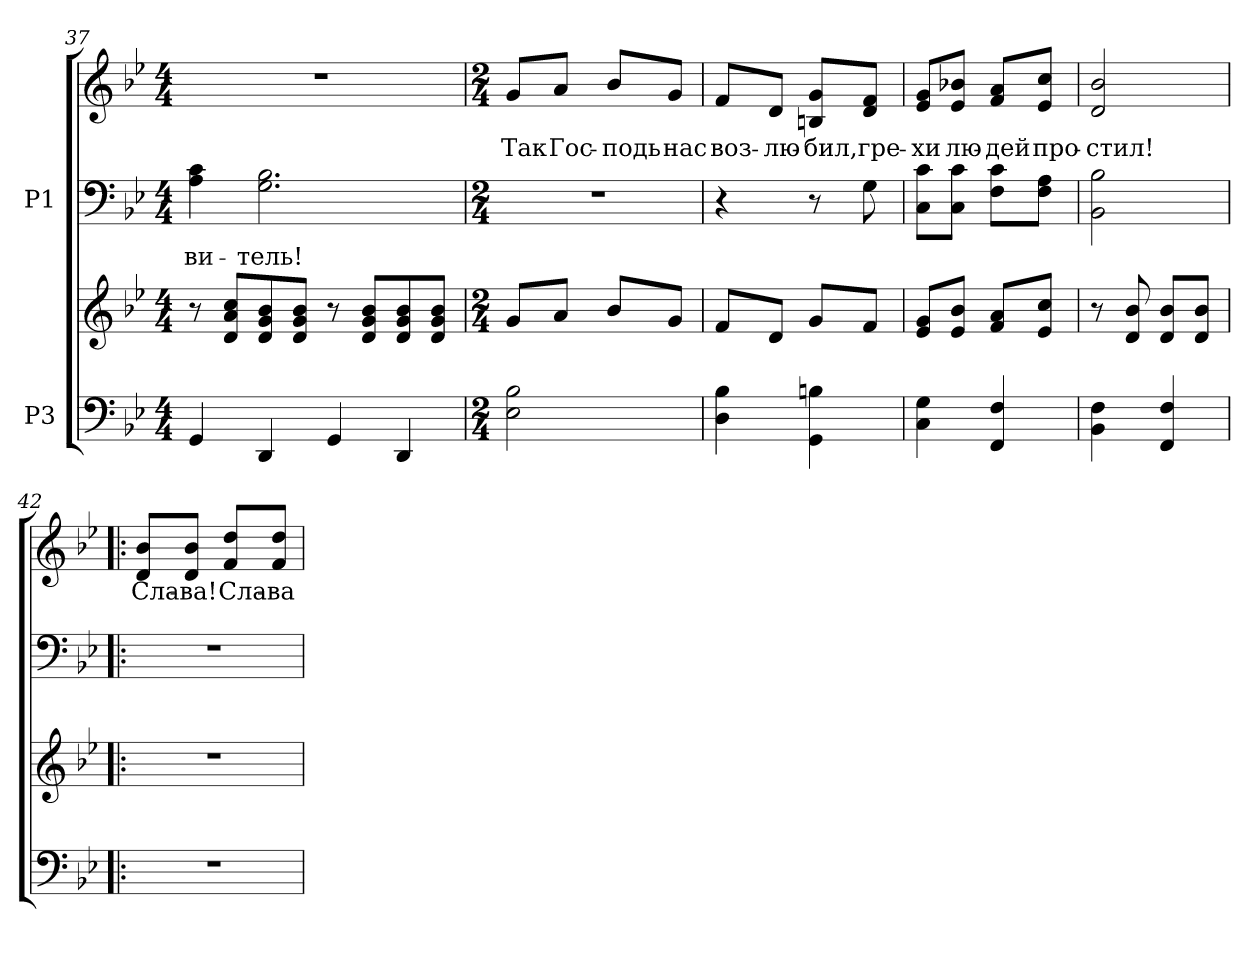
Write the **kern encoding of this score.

**kern	**kern	**kern	**text	**kern	**text
*part2	*part2	*part1	*part1	*part1	*part1
*staff4	*staff3	*staff2	*staff2	*staff1	*staff1
*I"P3	*	*I"P1	*	*	*
*clefF4	*clefG2	*clefF4	*	*clefG2	*
*k[b-e-]	*k[b-e-]	*k[b-e-]	*	*k[b-e-]	*
*B-:	*B-:	*B-:	*	*B-:	*
*M4/4	*M4/4	*M4/4	*	*M4/4	*
=37	=37	=37	=37	=37	=37
!	!	!	!LO:LY:a:color=#000000	!	!
4GGi/	8r	4Ai\ 4ci	-ви-	1r	.
.	8di/ 8ai 8cciL	.	.	.	.
!	!	!	!LO:LY:a:color=#000000	!	!
4DDi/	8di/ 8gi 8b-i	2.Gi\ 2.B-i	-тель!	.	.
.	8di/ 8gi 8b-iJ	.	.	.	.
4GGi/	8r	.	.	.	.
.	8di/ 8gi 8b-iL	.	.	.	.
4DDi/	8di/ 8gi 8b-i	.	.	.	.
.	8di/ 8gi 8b-iJ	.	.	.	.
=38	=38	=38	=38	=38	=38
*M2/4	*M2/4	*M2/4	*	*M2/4	*
!	!	!LO:N:vis=1	!	!	!
!	!	!	!	!	!LO:LY:b:color=#000000
2E-i\ 2B-i	8gi/L	2r	.	8gi/L	Так
!	!	!	!	!	!LO:LY:b:color=#000000
.	8ai/J	.	.	8ai/J	Гос-
!	!	!	!	!	!LO:LY:b:color=#000000
.	8b-i/L	.	.	8b-i/L	-подь
!	!	!	!	!	!LO:LY:b:color=#000000
.	8gi/J	.	.	8gi/J	нас
=39	=39	=39	=39	=39	=39
!	!	!	!	!	!LO:LY:b:color=#000000
4Di\ 4B-i	8fi/L	4r	.	8fi/L	воз-
!	!	!	!	!	!LO:LY:b:color=#000000
.	8di/J	.	.	8di/J	-лю-
!	!	!	!	!	!LO:LY:b:color=#000000
4GGi\ 4Bni	8gi/L	8r	.	8Bni/ 8giL	-бил,
!	!	!	!	!	!LO:LY:b:color=#000000
.	8fi/J	8Gi\	.	8di/ 8fiJ	гре-
!!LO:PB:g=z
=40	=40	=40	=40	=40	=40
!	!	!	!	!	!LO:LY:b:color=#000000
4Ci\ 4Gi	8e-i/ 8giL	8Ci\ 8ciL	.	8e-i/ 8giL	-хи
!	!	!	!	!	!LO:LY:b:color=#000000
.	8e-i/ 8b-iJ	8Ci\ 8ciJ	.	8e-i/ 8b-XiJ	лю-
!	!	!	!	!	!LO:LY:b:color=#000000
4FFi/ 4Fi	8fi/ 8aiL	8Fi\ 8ciL	.	8fi/ 8aiL	-дей
!	!	!	!	!	!LO:LY:b:color=#000000
.	8e-i/ 8cciJ	8Fi\ 8AiJ	.	8e-i/ 8cciJ	про-
=41	=41	=41	=41	=41	=41
!	!	!	!	!	!LO:LY:b:color=#000000
4BB-i\ 4Fi	8r	2BB-i\ 2B-i	.	2di/ 2b-i	-стил!
.	8di/ 8b-i	.	.	.	.
4FFi/ 4Fi	8di/ 8b-iL	.	.	.	.
.	8di/ 8b-iJ	.	.	.	.
=42!|:	=42!|:	=42!|:	=42!|:	=42!|:	=42!|:
!LO:N:vis=1	!LO:N:vis=1	!LO:N:vis=1	!	!	!
!	!	!	!	!	!LO:LY:b:color=#000000
2r	2r	2r	.	8di/ 8b-iL	Сла-
!	!	!	!	!	!LO:LY:b:color=#000000
.	.	.	.	8di/ 8b-iJ	-ва!
!	!	!	!	!	!LO:LY:b:color=#000000
.	.	.	.	8fi/ 8ddiL	Сла-
!	!	!	!	!	!LO:LY:b:color=#000000
.	.	.	.	8fi/ 8ddiJ	-ва
=	=	=	=	=	=
*-	*-	*-	*-	*-	*-
